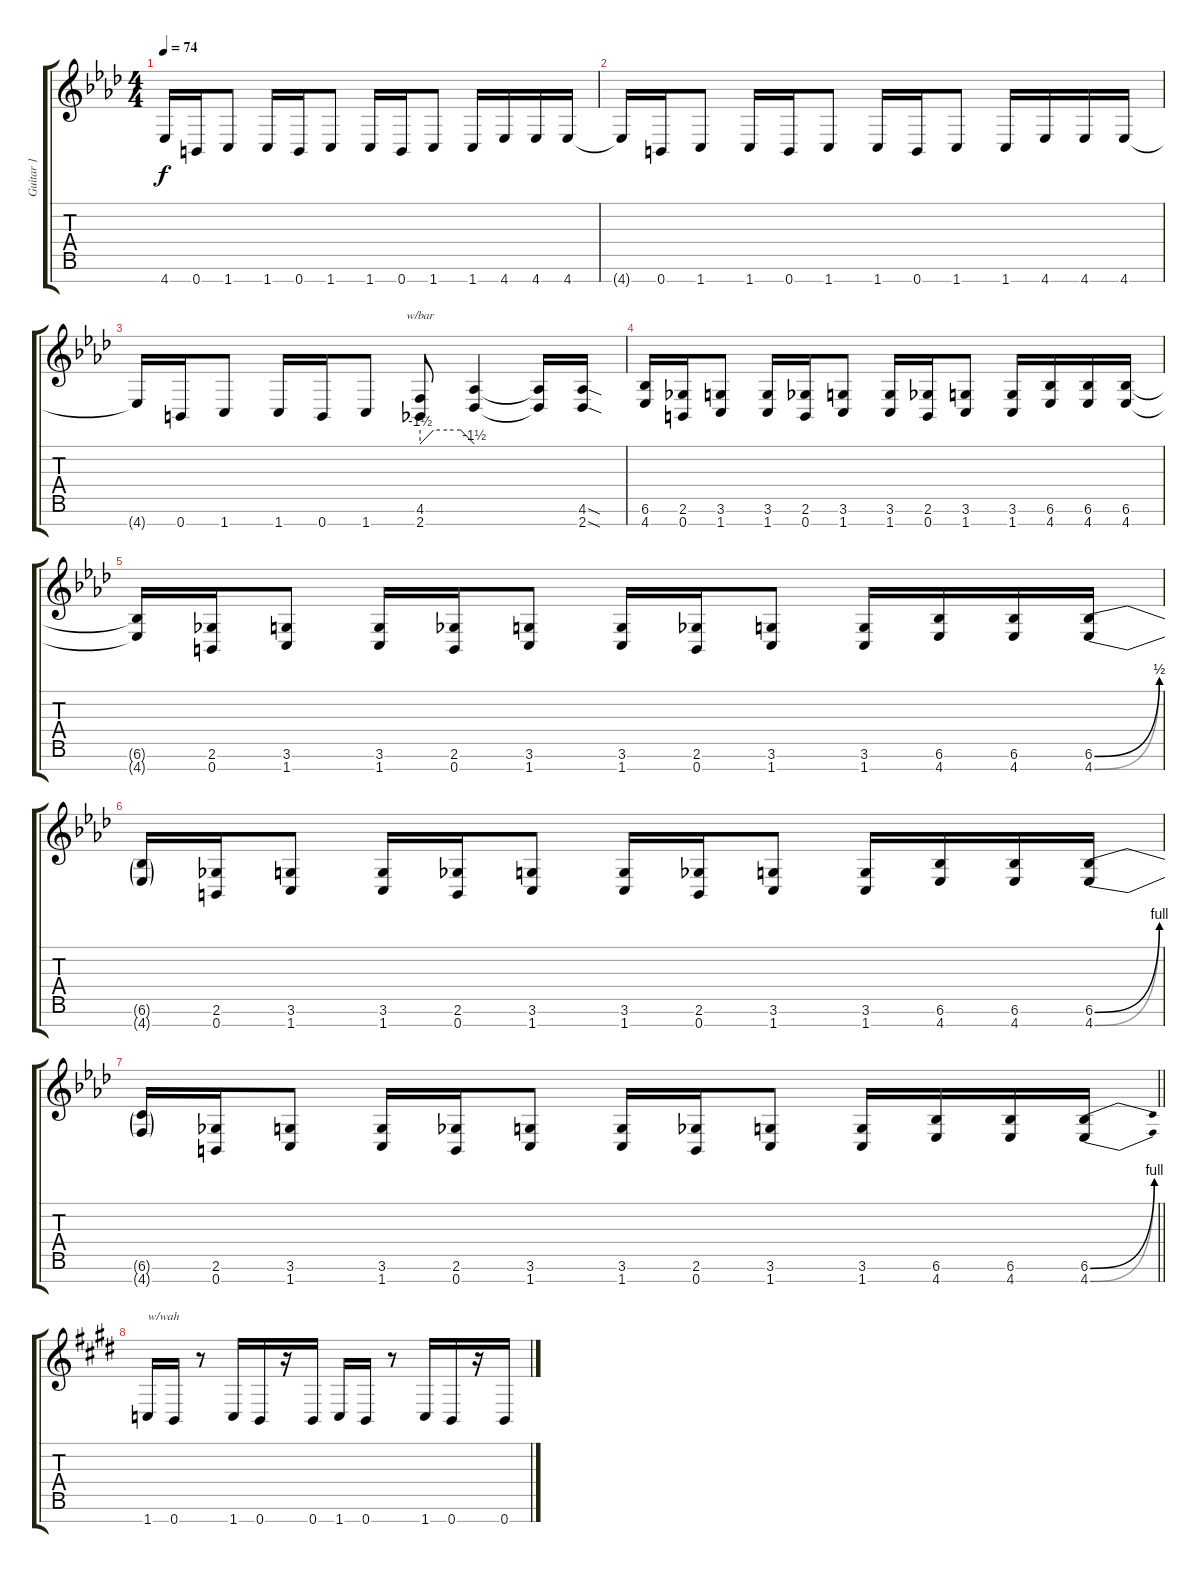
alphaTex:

\track ("Guitar 1" "Guitar 1") {instrument distortionguitar}
\staff {score tabs}
\tuning (E4 B3 G3 D3 A2 E2 B1) {hide}
\ts (4 4)
\tempo 74
\clef g2
\ks fminor
4.7{t}.16{dy f} 0.7.16 1.7.8 1.7.16 0.7.16 1.7.8 1.7.16 0.7.16 1.7.8 1.7.16 4.7.16 4.7.16 4.7.16 |
4.7{t}.16 0.7.16 1.7.8 1.7.16 0.7.16 1.7.8 1.7.16 0.7.16 1.7.8 1.7.16 4.7.16 4.7.16 4.7.16 |
4.7{t}.16 0.7.16 1.7.8 1.7.16 0.7.16 1.7.8 (4.6 2.7).8{tbe (custom default 0 -6 15 0 30 0 45 0 60 -6)} (4.6{t} 2.7{t}).4 (4.6{t} 2.7{t}).16 (4.6{sod} 2.7{sod}).16 |
(6.6 4.7).16 (2.6 0.7).16 (3.6 1.7).8 (3.6 1.7).16 (2.6 0.7).16 (3.6 1.7).8 (3.6 1.7).16 (2.6 0.7).16 (3.6 1.7).8 (3.6 1.7).16 (6.6 4.7).16 (6.6 4.7).16 (6.6 4.7).16 |
(6.6{t} 4.7{t}).16 (2.6 0.7).16 (3.6 1.7).8 (3.6 1.7).16 (2.6 0.7).16 (3.6 1.7).8 (3.6 1.7).16 (2.6 0.7).16 (3.6 1.7).8 (3.6 1.7).16 (6.6 4.7).16 (6.6 4.7).16 (6.6{be (bend 0 0 60 2)} 4.7{be (bend 0 0 60 2)}).16 |
(6.6{t} 4.7{t}).16 (2.6 0.7).16 (3.6 1.7).8 (3.6 1.7).16 (2.6 0.7).16 (3.6 1.7).8 (3.6 1.7).16 (2.6 0.7).16 (3.6 1.7).8 (3.6 1.7).16 (6.6 4.7).16 (6.6 4.7).16 (6.6{be (bend 0 0 60 4)} 4.7{be (bend 0 0 60 4)}).16 |
\barLineRight lightlight
(6.6{t} 4.7{t}).16 (2.6 0.7).16 (3.6 1.7).8 (3.6 1.7).16 (2.6 0.7).16 (3.6 1.7).8 (3.6 1.7).16 (2.6 0.7).16 (3.6 1.7).8 (3.6 1.7).16 (6.6 4.7).16 (6.6 4.7).16 (6.6{be (bend 0 0 60 4)} 4.7{be (bend 0 0 60 4)}).16 |
\ks c#minor
1.7.16{txt "w/wah"} 0.7.16 r.8 1.7.16 0.7.16 r.16 0.7.16 1.7.16 0.7.16 r.8 1.7.16 0.7.16 r.16 0.7.16
